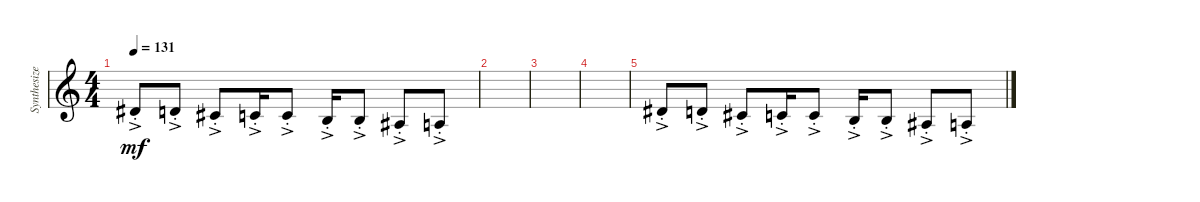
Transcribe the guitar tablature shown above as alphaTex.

\track ("Synthesizer" "Synthesize") {instrument pad2warm}
\staff {score}
\tuning (E4 B3 G3 D3 A2 E2 B1) {hide}
\ts (4 4)
\tempo 131
\clef g2
\ks c
4.2{ac st}.8{dy mf} 3.2{ac st}.8 2.2{ac st}.8 1.2{ac st}.16 1.2{ac st}.8 0.2{ac st}.16 0.2{ac st}.8 3.3{ac st}.8 2.3{ac st}.8 |
|
|
|
4.2{ac st}.8 3.2{ac st}.8 2.2{ac st}.8 1.2{ac st}.16 1.2{ac st}.8 0.2{ac st}.16 0.2{ac st}.8 3.3{ac st}.8 2.3{ac st}.8
